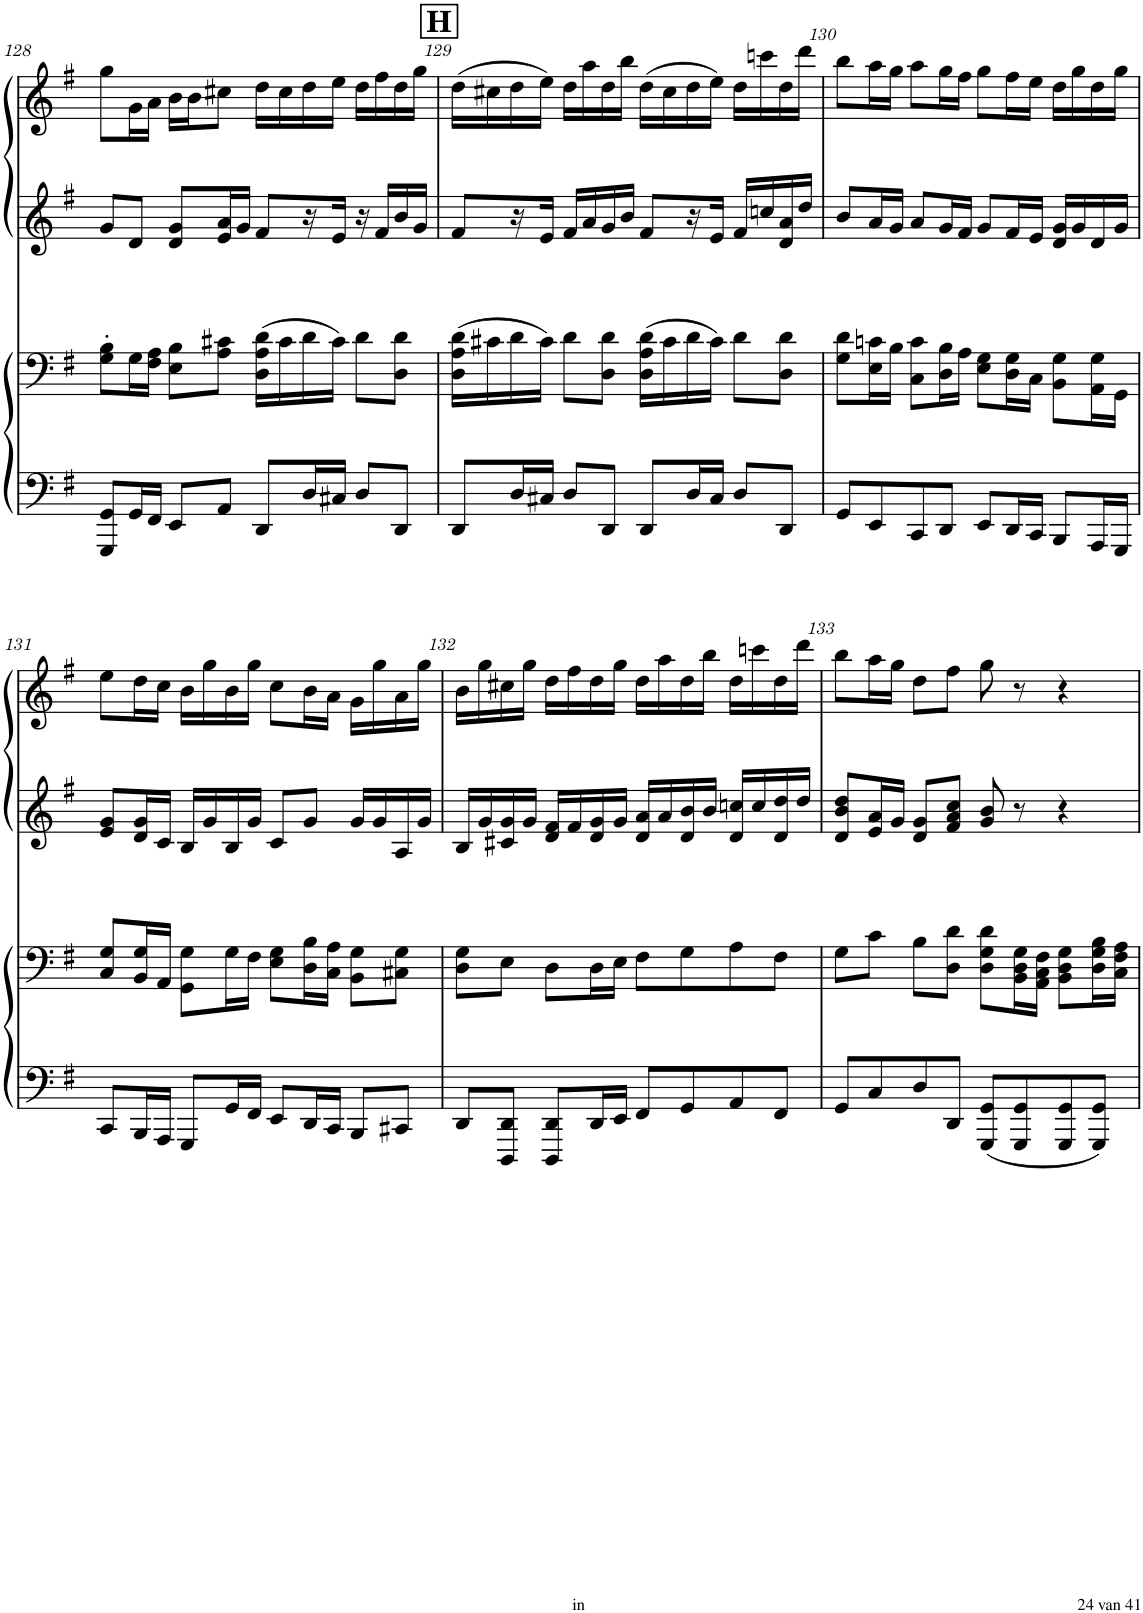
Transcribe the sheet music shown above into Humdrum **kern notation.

**kern	**kern	**kern	**kern
*part2	*part2	*part1	*part1
*staff4	*staff3	*staff2	*staff1
*I"Secondo	*	*I"Primo	*
!!LO:PB:g=z
*clefF4	*clefF4	*clefG2	*clefG2
*k[f#]	*k[f#]	*k[f#]	*k[f#]
*M2/2	*M2/2	*M2/2	*M2/2
*met(c|)	*met(c|)	*met(c|)	*met(c|)
=128	=128	=128	=128
8GGG/ 8GG/L	8G\' 8B\'L	8g/L	8gg\L
16GG/L	16G\L	8d/J	16g\L
16FF#/JJ	16F#\ 16A\JJ	.	16a\JJ
8EE/L	8E\ 8B\L	8d/ 8g/L	16b\LL
.	.	.	16b\J
8AA/J	8A\ 8c#X\J	16e/ 16a/L	8cc#X\J
.	.	16g/JJ	.
8DD/L	(16D\ 16A\ 16d\LL	8f#/L	16dd\LL
.	16c#\	.	16cc#\
16D/L	16d\	16r	16dd\
16C#X/JJ	16c#\JJ)	16e/JJ	16ee\JJ
8D/L	8d\L	16r	16dd\LL
.	.	16f#/LL	16ff#\
8DD/J	8D\ 8d\J	16b/	16dd\
.	.	16g/JJ	16gg\JJ
!!LO:REH:place=s1:a:B:cj:fs=14:t=H
=129	=129	=129	=129
8DD/L	(16D\ 16A\ 16d\LL	8f#/L	(16dd\LL
.	16c#X\	.	16cc#X\
16D/L	16d\	16r	16dd\
16C#X/JJ	16c#\JJ)	16e/JJ	16ee\JJ)
8D/L	8d\L	16f#/LL	16dd\LL
.	.	16a/	16aa\
8DD/J	8D\ 8d\J	16g/	16dd\
.	.	16b/JJ	16bb\JJ
8DD/L	(16D\ 16A\ 16d\LL	8f#/L	(16dd\LL
.	16c#\	.	16cc#\
16D/L	16d\	16r	16dd\
16C#/JJ	16c#\JJ)	16e/JJ	16ee\JJ)
8D/L	8d\L	16f#/LL	16dd\LL
.	.	16ccn/	16cccn\
8DD/J	8D\ 8d\J	16d/ 16a/	16dd\
.	.	16dd/JJ	16ddd\JJ
=130	=130	=130	=130
8GG/L	8G\ 8d\L	8b/L	8bb\L
8EE/	16E\ 16cn\L	16a/L	16aa\L
.	16B\JJ	16g/JJ	16gg\JJ
8CC/	8C\ 8c\L	8a/L	8aa\L
8DD/J	16D\ 16B\L	16g/L	16gg\L
.	16A\JJ	16f#/JJ	16ff#\JJ
8EE/L	8E\ 8G\L	8g/L	8gg\L
16DD/L	16D\ 16G\L	16f#/L	16ff#\L
16CC/JJ	16C\JJ	16e/JJ	16ee\JJ
8BBB/L	8BB\ 8G\L	16d/ 16g/LL	16dd\LL
.	.	16g/	16gg\
16AAA/L	16AA\ 16G\L	16d/	16dd\
16GGG/JJ	16GG\JJ	16g/JJ	16gg\JJ
!!LO:LB:g=z
=131	=131	=131	=131
8CC/L	8C/ 8G/L	8e/ 8g/L	8ee\L
16BBB/L	16BB/ 16G/L	16d/ 16g/L	16dd\L
16AAA/JJ	16AA/JJ	16c/JJ	16cc\JJ
8GGG/L	8GG\ 8G\L	16B/LL	16b\LL
.	.	16g/	16gg\
16GG/L	16G\L	16B/	16b\
16FF#/JJ	16F#\JJ	16g/JJ	16gg\JJ
8EE/L	8E\ 8G\L	8c/L	8cc\L
16DD/L	16D\ 16B\L	8g/J	16b\L
16CC/JJ	16C\ 16A\JJ	.	16a\JJ
8BBB/L	8BB\ 8G\L	16g/LL	16g\LL
.	.	16g/	16gg\
8CC#X/J	8C#X\ 8G\J	16A/	16a\
.	.	16g/JJ	16gg\JJ
=132	=132	=132	=132
8DD/L	8D\ 8G\L	16B/LL	16b\LL
.	.	16g/	16gg\
8DDD/ 8DD/J	8E\J	16c#X/ 16g/	16cc#X\
.	.	16g/JJ	16gg\JJ
8DDD/ 8DD/L	8D\L	16d/ 16f#/LL	16dd\LL
.	.	16f#/	16ff#\
16DD/L	16D\L	16d/ 16g/	16dd\
16EE/JJ	16E\JJ	16g/JJ	16gg\JJ
8FF#/L	8F#\L	16d/ 16a/LL	16dd\LL
.	.	16a/	16aa\
8GG/	8G\	16d/ 16b/	16dd\
.	.	16b/JJ	16bb\JJ
8AA/	8A\	16d/ 16ccn/LL	16dd\LL
.	.	16cc/	16cccn\
8FF#/J	8F#\J	16d/ 16dd/	16dd\
.	.	16dd/JJ	16ddd\JJ
=133	=133	=133	=133
8GG/L	8G\L	8d/ 8b/ 8dd/L	8bb\L
8C/	8c\J	16e/ 16a/L	16aa\L
.	.	16g/JJ	16gg\JJ
8D/	8B\L	8d/ 8g/L	8dd\L
8DD/J	8D\ 8d\J	8f#/ 8a/ 8cc/J	8ff#\J
8GGG/ 8GG/L	8D\ 8G\ 8d\L	8g/ 8b/	8gg\
8GGG/ 8GG/	16BB\ 16D\ 16G\L	8r	8r
.	16AA\ 16C\ 16F#\JJ	.	.
8GGG/ 8GG/	8BB\ 8D\ 8G\L	4r	4r
8GGG/ 8GG/J	16D\ 16G\ 16B\L	.	.
.	16C\ 16F#\ 16A\JJ	.	.
=	=	=	=
*-	*-	*-	*-
